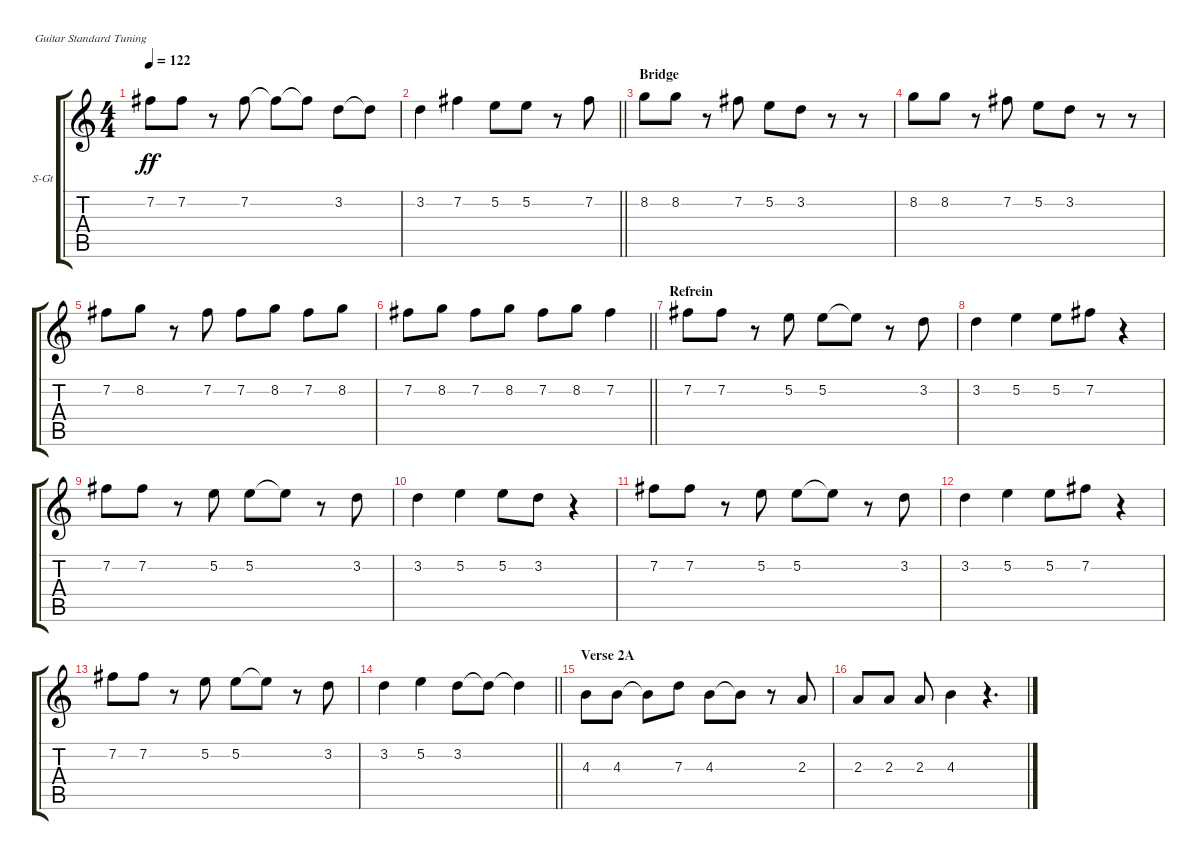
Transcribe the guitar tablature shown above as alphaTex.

\bracketExtendMode groupsimilarinstruments
\firstSystemTrackNameOrientation horizontal
\otherSystemsTrackNameOrientation horizontal
\track ("Voce" "S-Gt") {instrument acousticguitarsteel}
\staff {score tabs}
\tuning (E4 B3 G3 D3 A2 E2)
\ts (4 4)
\tempo 122
\clef g2
\ks c
7.2.8{dy ff} 7.2.8 r.8 7.2.8 7.2{t}.8 7.2{t}.8 3.2.8 3.2{t}.8 |
\barLineRight lightlight
3.2.4 7.2.4 5.2.8 5.2.8 r.8 7.2.8 |
\section ("" "Bridge")
8.2.8 8.2.8 r.8 7.2.8 5.2.8 3.2.8 r.8 r.8 |
8.2.8 8.2.8 r.8 7.2.8 5.2.8 3.2.8 r.8 r.8 |
7.2.8 8.2.8 r.8 7.2.8 7.2.8 8.2.8 7.2.8 8.2.8 |
\barLineRight lightlight
7.2.8 8.2.8 7.2.8 8.2.8 7.2.8 8.2.8 7.2.4 |
\section ("" "Refrein")
7.2.8 7.2.8 r.8 5.2.8 5.2.8 5.2{t}.8 r.8 3.2.8 |
3.2.4 5.2.4 5.2.8 7.2.8 r.4 |
7.2.8 7.2.8 r.8 5.2.8 5.2.8 5.2{t}.8 r.8 3.2.8 |
3.2.4 5.2.4 5.2.8 3.2.8 r.4 |
7.2.8 7.2.8 r.8 5.2.8 5.2.8 5.2{t}.8 r.8 3.2.8 |
3.2.4 5.2.4 5.2.8 7.2.8 r.4 |
7.2.8 7.2.8 r.8 5.2.8 5.2.8 5.2{t}.8 r.8 3.2.8 |
\barLineRight lightlight
3.2.4 5.2.4 3.2.8 3.2{t}.8 3.2{t}.4 |
\section ("" "Verse 2A")
4.3.8 4.3.8 4.3{t}.8 7.3.8 4.3.8 4.3{t}.8 r.8 2.3.8 |
2.3.8 2.3.8 2.3.8 4.3.4 r.4{d}
